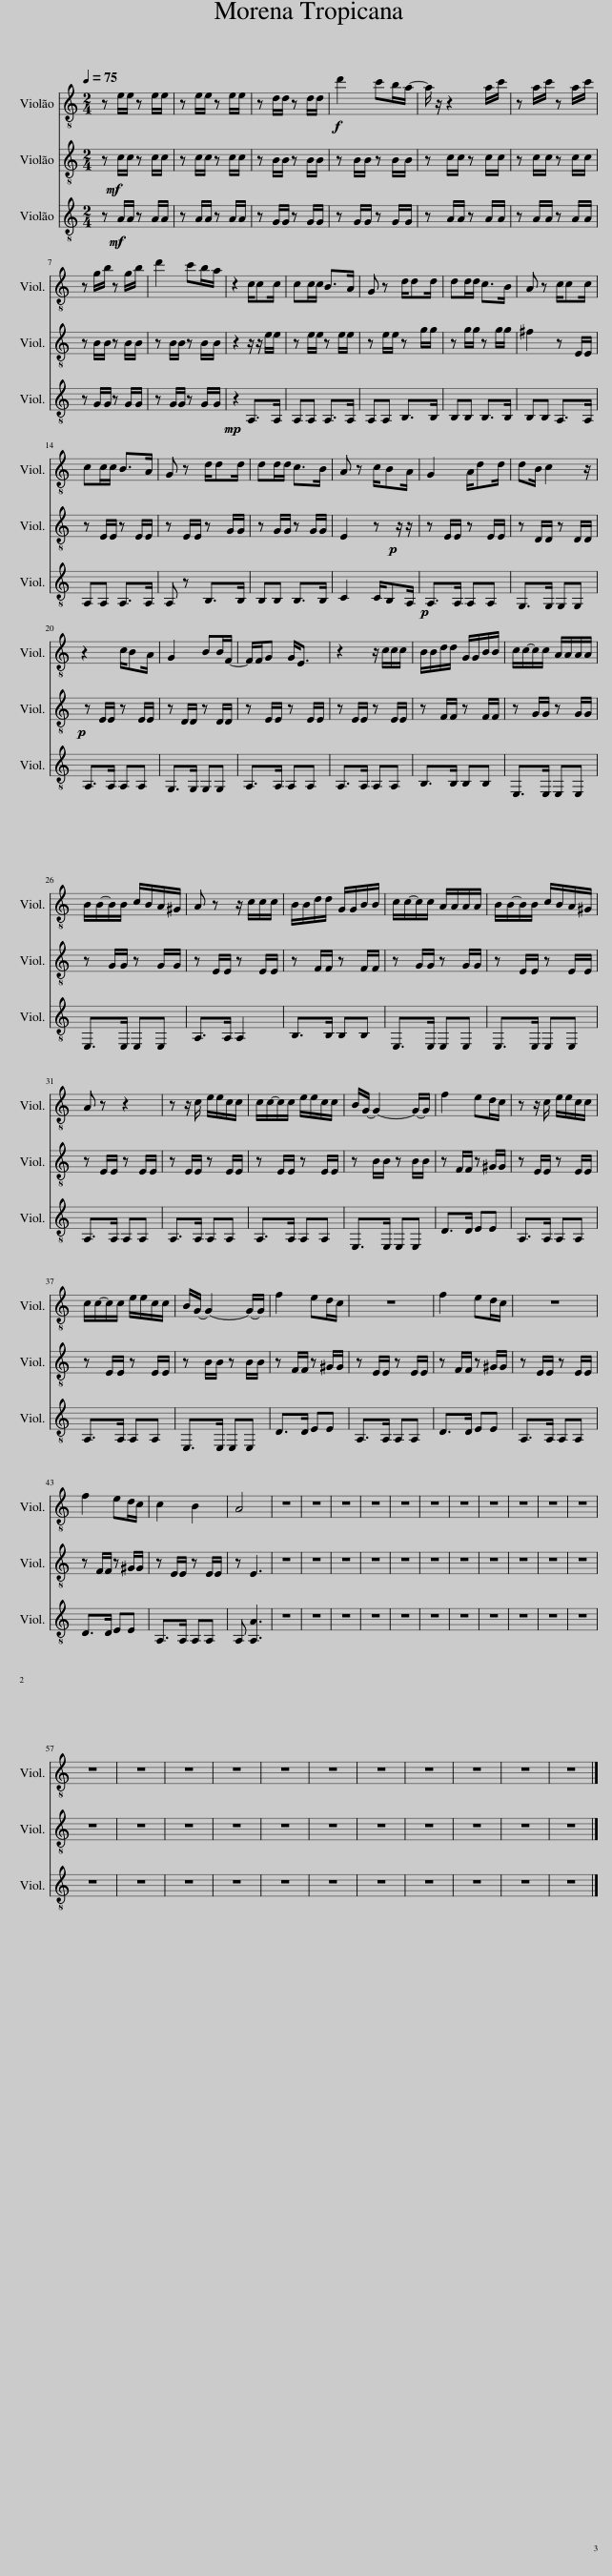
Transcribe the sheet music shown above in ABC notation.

X:1
%%score 1 2 3
L:1/8
Q:1/4=75
M:2/4
I:linebreak $
K:C
V:1 treble-8
V:2 treble-8
V:3 treble-8
V:1
 z e/e/ z e/e/ | z e/e/ z e/e/ | z d/d/ z d/d/ |!f! d'2 c'b/a/- | a/ z/ z2 a/c'/ | %5
 z a/c'/ z a/c'/ |$ z g/b/ z g/b/ | d'2 c'b/a/ | z2 c/cc/ | cc/c/ B>A | %10
 G z d/dd/ | dd/d/ c>B | A z c/cc/ |$ cc/c/ B>A | G z d/dd/ | %15
 dd/d/ c>B | A z c/BA/ | G2 A/dd/ | dB/ c2 z/ |$ z2 c/BA/ | %20
 G2 BB/F/- | F/F/G G<E | z2 z/ c/c/c/ | B/B/d/d/ G/G/B/B/ | c/c/-c/c/ A/A/A/A/ |$ %25
 B/B/-B/B/ c/B/A/^G/ | A z z/ c/c/c/ | B/B/d/d/ G/G/B/B/ | c/c/-c/c/ A/A/A/A/ | B/B/-B/B/ c/B/A/^G/ |$ %30
 A z z2 | z z/ c/ e/e/c/c/ | c/c/-c/c/ e/e/c/c/ | B/G/- G2- G/-G/ | f2 ed/c/ | %35
 z z/ c/ e/e/c/c/ |$ c/c/-c/c/ e/e/c/c/ | B/G/- G2- G/-G/ | f2 ed/c/ | z4 | %40
 f2 ed/c/ | z4 |$ f2 ed/c/ | c2 B2 | A4 | %45
 z4 | z4 | z4 | z4 | z4 | %50
 z4 | z4 | z4 | z4 | z4 | %55
 z4 |$ z4 | z4 | z4 | z4 | %60
 z4 | z4 | z4 | z4 | z4 | %65
 z4 | z4 |] %67
V:2
 z!mf! c/c/ z c/c/ | z c/c/ z c/c/ | z B/B/ z B/B/ | z B/B/ z B/B/ | z c/c/ z c/c/ | %5
 z c/c/ z c/c/ |$ z B/B/ z B/B/ | z B/B/ z B/B/ | z2 z/ z/ e/e/ | z e/e/ z e/e/ | %10
 z e/e/ z g/g/ | z g/g/ z g/g/ | ^f2 z E/E/ |$ z E/E/ z E/E/ | z E/E/ z G/G/ | %15
 z G/G/ z G/G/ | E2 z!p! z/ z/ | z E/E/ z E/E/ | z D/D/ z D/D/ |$!p! z E/E/ z E/E/ | %20
 z D/D/ z D/D/ | z E/E/ z E/E/ | z E/E/ z E/E/ | z F/F/ z F/F/ | z G/G/ z G/G/ |$ %25
 z G/G/ z G/G/ | z E/E/ z E/E/ | z F/F/ z F/F/ | z G/G/ z G/G/ | z E/E/ z E/E/ |$ %30
 z E/E/ z E/E/ | z E/E/ z E/E/ | z E/E/ z E/E/ | z B/B/ z B/B/ | z F/F/ z ^G/G/ | %35
 z E/E/ z E/E/ |$ z E/E/ z E/E/ | z B/B/ z B/B/ | z F/F/ z ^G/G/ | z E/E/ z E/E/ | %40
 z F/F/ z ^G/G/ | z E/E/ z E/E/ |$ z F/F/ z ^G/G/ | z E/E/ z E/E/ | z E3 | %45
 z4 | z4 | z4 | z4 | z4 | %50
 z4 | z4 | z4 | z4 | z4 | %55
 z4 |$ z4 | z4 | z4 | z4 | %60
 z4 | z4 | z4 | z4 | z4 | %65
 z4 | z4 |] %67
V:3
 z!mf! A/A/ z A/A/ | z A/A/ z A/A/ | z G/G/ z G/G/ | z G/G/ z G/G/ | z A/A/ z A/A/ | %5
 z A/A/ z A/A/ |$ z G/G/ z G/G/ | z G/G/ z G/G/ | z2!mp! A,>A, | A,A, A,>A, | %10
 A,A, B,>B, | B,B, B,>B, | B,B, A,>A, |$ A,A, A,>A, | A, z B,>B, | %15
 B,B, B,>B, | C2 C/B,A,/ |!p! A,>A, A,A, | G,>G, G,G, |$ A,>A, A,A, | %20
 G,>G, G,G, | A,>A, A,A, | A,>A, A,A, | B,>B, B,B, | E,>E, E,E, |$ %25
 E,>E, E,E, | A,>A, A,2 | B,>B, B,B, | E,>E, E,E, | E,>E, E,E, |$ %30
 A,>A, A,A, | A,>A, A,A, | A,>A, A,A, | E,>E, E,E, | D>D EE | %35
 A,>A, A,A, |$ A,>A, A,A, | E,>E, E,E, | D>D EE | A,>A, A,A, | %40
 D>D EE | A,>A, A,A, |$ D>D EE | A,>A, A,A, | A, [A,A]3 | %45
 z4 | z4 | z4 | z4 | z4 | %50
 z4 | z4 | z4 | z4 | z4 | %55
 z4 |$ z4 | z4 | z4 | z4 | %60
 z4 | z4 | z4 | z4 | z4 | %65
 z4 | z4 |] %67
